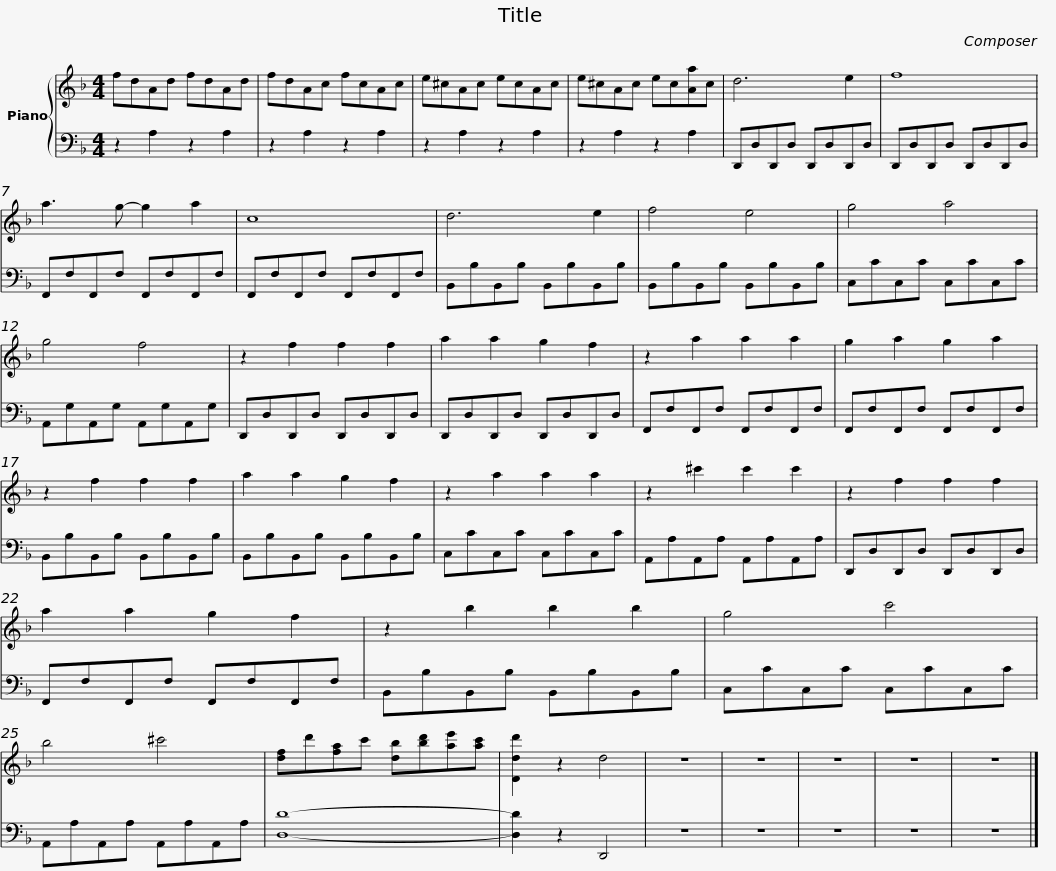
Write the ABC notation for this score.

X:1
%%score { 1 | 2 }
L:1/8
M:4/4
I:linebreak $
K:F
V:1 treble
V:2 bass
V:1
 fdAd fdAd | fdAc fcAc | e^cAc ecAc | e^cAc ec[Aa]c |$ d6 e2 | %5
 f8 | a3 g- g2 a2 | c8 |$ d6 e2 | f4 e4 | %10
 g4 a4 | g4 f4 |$ z2 f2 f2 f2 | a2 a2 g2 f2 | z2 a2 a2 a2 | %15
 g2 a2 g2 a2 |$ z2 f2 f2 f2 | a2 a2 g2 f2 | z2 a2 a2 a2 | z2 ^c'2 c'2 c'2 |$ %20
 z2 f2 f2 f2 | a2 a2 g2 f2 | z2 b2 b2 b2 | g4 c'4 |$ b4 ^c'4 | %25
 [df]d'[fa]c' [db][bd'][ae'][ac'] | [Ddd']2 z2 d4 | z8 |$ z8 | z8 | %30
 z8 | z8 |] %32
V:2
 z2 A,2 z2 A,2 | z2 A,2 z2 A,2 | z2 A,2 z2 A,2 | z2 A,2 z2 A,2 |$ D,,D,D,,D, D,,D,D,,D, | %5
 D,,D,D,,D, D,,D,D,,D, | F,,F,F,,F, F,,F,F,,F, | F,,F,F,,F, F,,F,F,,F, |$ B,,B,B,,B, B,,B,B,,B, | B,,B,B,,B, B,,B,B,,B, | %10
 C,CC,C C,CC,C | A,,G,A,,G, A,,G,A,,G, |$ D,,D,D,,D, D,,D,D,,D, | D,,D,D,,D, D,,D,D,,D, | F,,F,F,,F, F,,F,F,,F, | %15
 F,,F,F,,F, F,,F,F,,F, |$ B,,B,B,,B, B,,B,B,,B, | B,,B,B,,B, B,,B,B,,B, | C,CC,C C,CC,C | A,,A,A,,A, A,,A,A,,A, |$ %20
 D,,D,D,,D, D,,D,D,,D, | F,,F,F,,F, F,,F,F,,F, | B,,B,B,,B, B,,B,B,,B, | C,CC,C C,CC,C |$ A,,A,A,,A, A,,A,A,,A, | %25
 [D,D]8- | [D,D]2 z2 D,,4 | z8 |$ z8 | z8 | %30
 z8 | z8 |] %32
